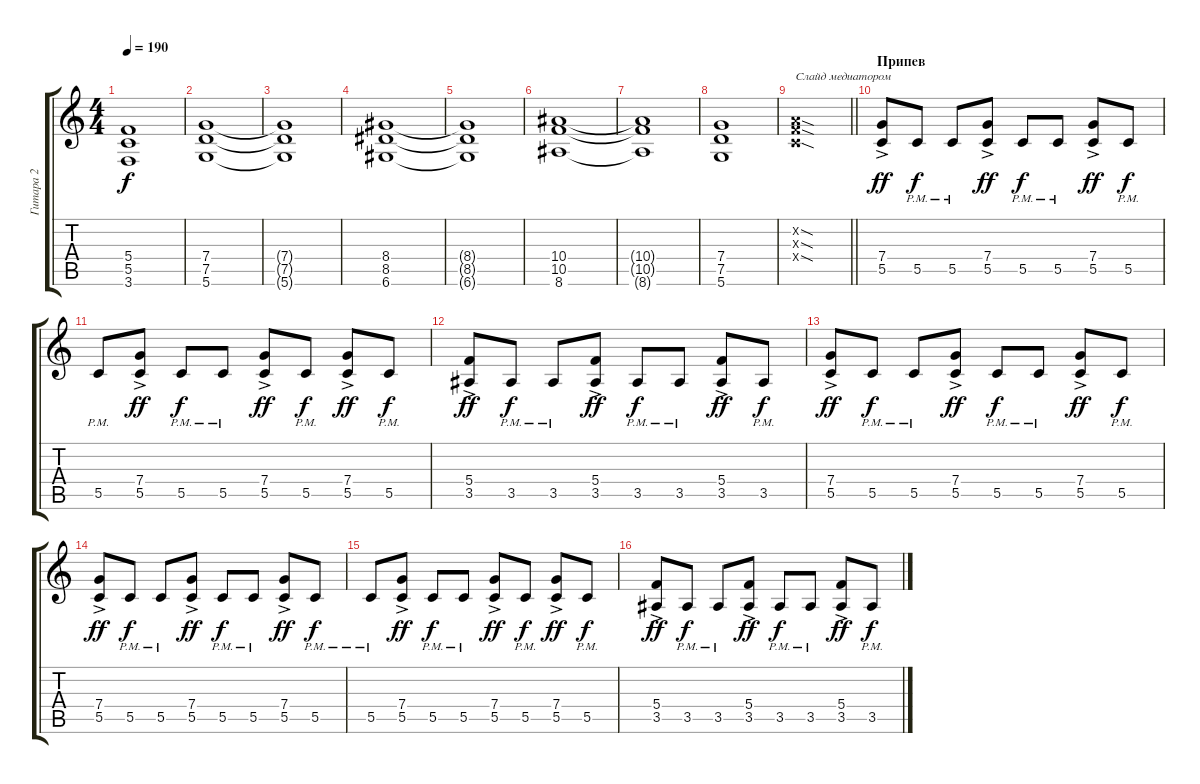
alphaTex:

\track ("Гитара 2" "Гитара 2") {instrument distortionguitar}
\staff {score tabs}
\tuning (D4 A3 F3 C3 G2 D2) {hide}
\ts (4 4)
\tempo 190
\clef g2
\ks c
(5.4{t} 5.5{t} 3.6{t}).1{dy f} |
(7.4 7.5 5.6).1 |
(7.4{t} 7.5{t} 5.6{t}).1 |
(8.4 8.5 6.6).1 |
(8.4{t} 8.5{t} 6.6{t}).1 |
(10.4 10.5 8.6).1 |
(10.4{t} 10.5{t} 8.6{t}).1 |
(7.4 7.5 5.6).1 |
\barLineRight lightlight
(0.2{sod x} 0.3{sod x} 0.4{sod x}).1{txt "Слайд медиатором"} |
\section ("" "Припев")
(7.4{ac} 5.5{ac}).8{dy ff} 5.5{pm}.8{dy f} 5.5{pm}.8 (7.4{ac} 5.5{ac}).8{dy ff} 5.5{pm}.8{dy f} 5.5{pm}.8 (7.4{ac} 5.5{ac}).8{dy ff} 5.5{pm}.8{dy f} |
5.5{pm}.8 (7.4{ac} 5.5{ac}).8{dy ff} 5.5{pm}.8{dy f} 5.5{pm}.8 (7.4{ac} 5.5{ac}).8{dy ff} 5.5{pm}.8{dy f} (7.4{ac} 5.5{ac}).8{dy ff} 5.5{pm}.8{dy f} |
(5.4{ac} 3.5{ac}).8{dy ff} 3.5{pm}.8{dy f} 3.5{pm}.8 (5.4{ac} 3.5{ac}).8{dy ff} 3.5{pm}.8{dy f} 3.5{pm}.8 (5.4{ac} 3.5{ac}).8{dy ff} 3.5{pm}.8{dy f} |
(7.4{ac} 5.5{ac}).8{dy ff} 5.5{pm}.8{dy f} 5.5{pm}.8 (7.4{ac} 5.5{ac}).8{dy ff} 5.5{pm}.8{dy f} 5.5{pm}.8 (7.4{ac} 5.5{ac}).8{dy ff} 5.5{pm}.8{dy f} |
(7.4{ac} 5.5{ac}).8{dy ff} 5.5{pm}.8{dy f} 5.5{pm}.8 (7.4{ac} 5.5{ac}).8{dy ff} 5.5{pm}.8{dy f} 5.5{pm}.8 (7.4{ac} 5.5{ac}).8{dy ff} 5.5{pm}.8{dy f} |
5.5{pm}.8 (7.4{ac} 5.5{ac}).8{dy ff} 5.5{pm}.8{dy f} 5.5{pm}.8 (7.4{ac} 5.5{ac}).8{dy ff} 5.5{pm}.8{dy f} (7.4{ac} 5.5{ac}).8{dy ff} 5.5{pm}.8{dy f} |
(5.4{ac} 3.5{ac}).8{dy ff} 3.5{pm}.8{dy f} 3.5{pm}.8 (5.4{ac} 3.5{ac}).8{dy ff} 3.5{pm}.8{dy f} 3.5{pm}.8 (5.4{ac} 3.5{ac}).8{dy ff} 3.5{pm}.8{dy f}
